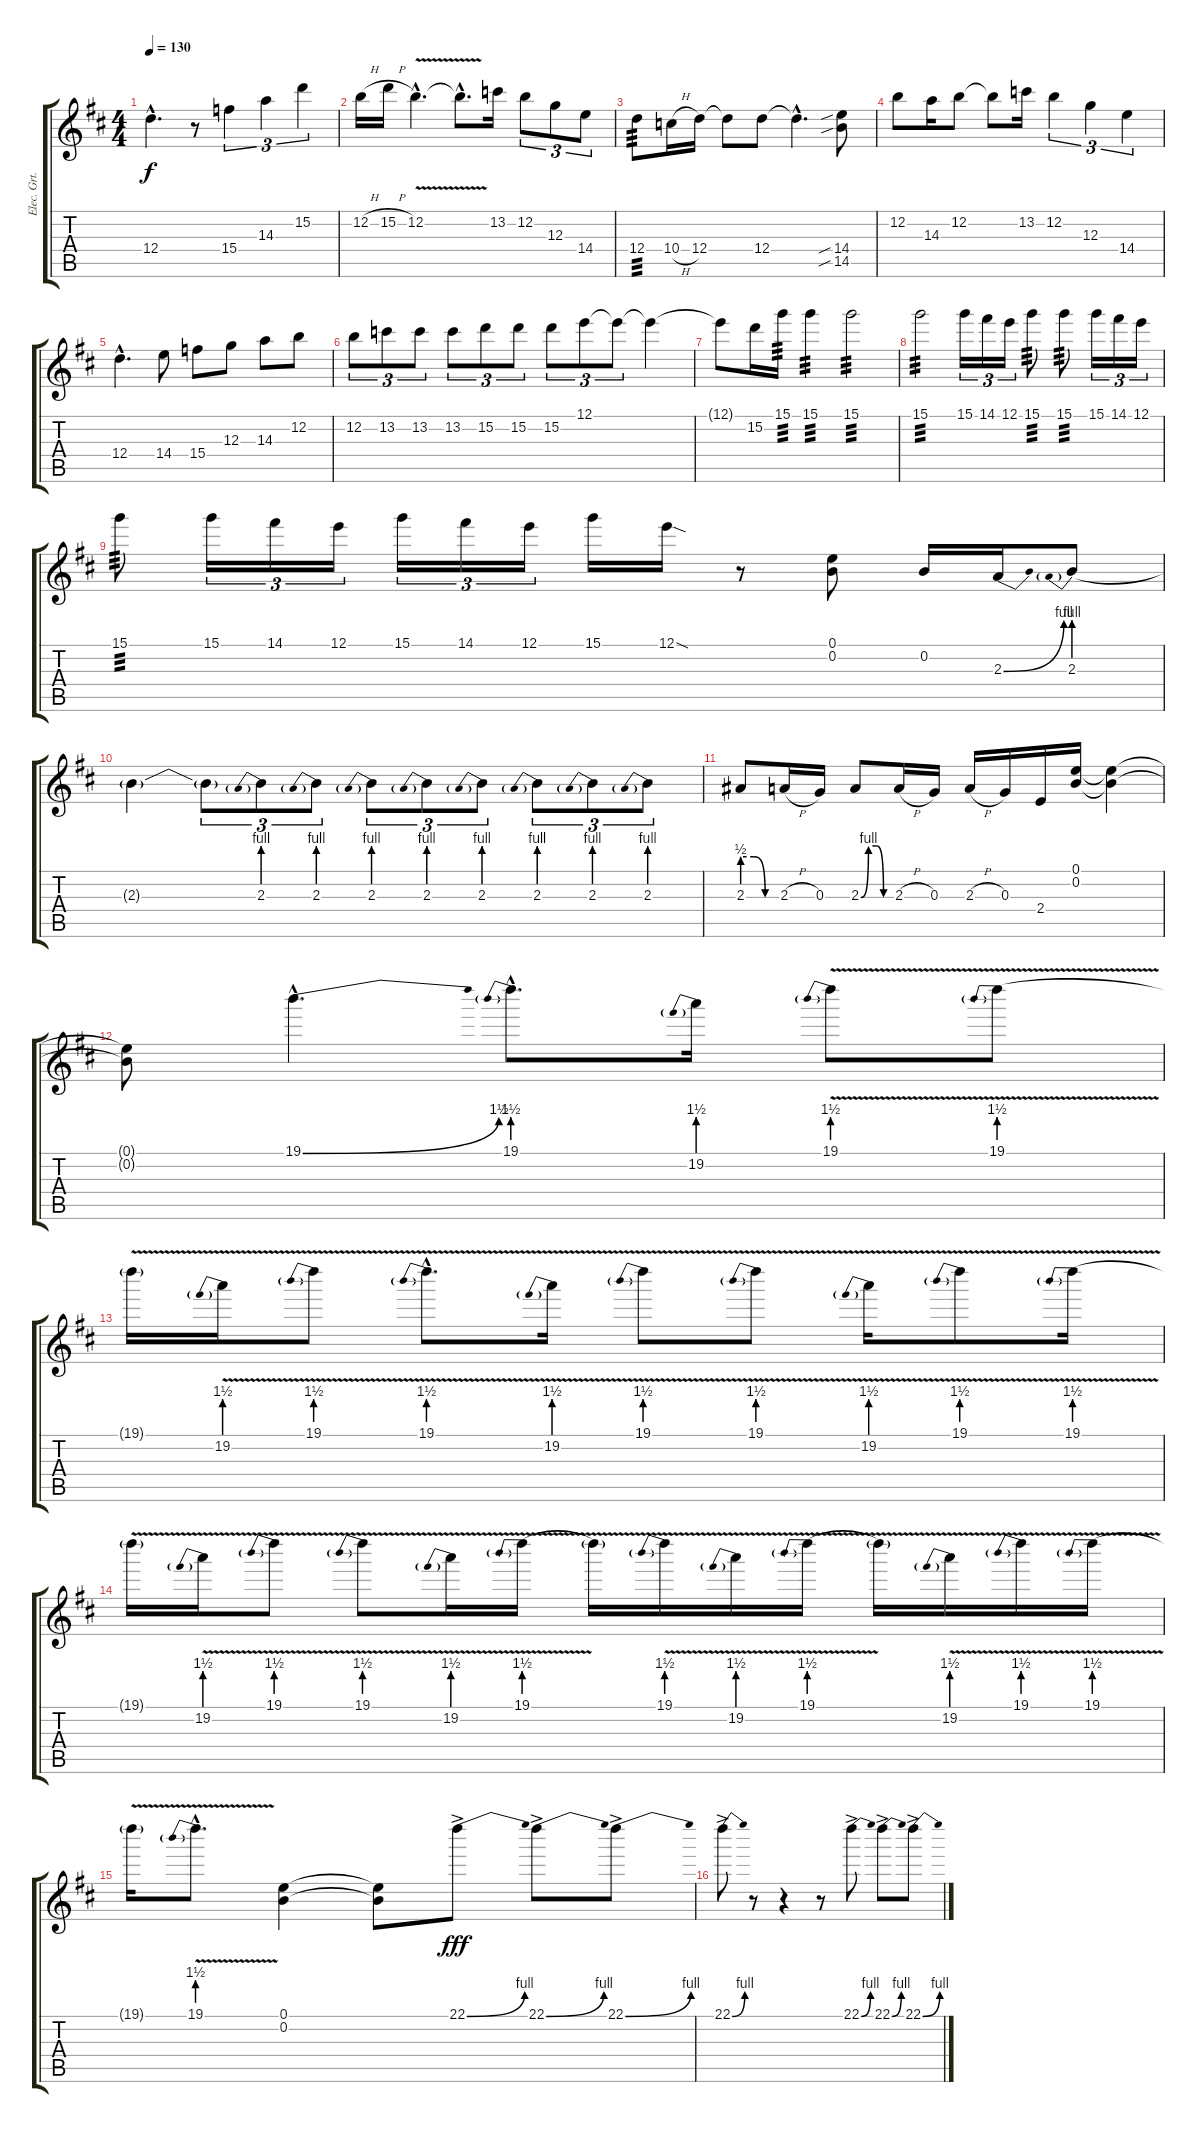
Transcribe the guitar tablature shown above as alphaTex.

\track ("Elec. Grt." "Elec. Grt.") {instrument distortionguitar}
\staff {score tabs}
\tuning (E4 B3 G3 D3 A2 E2) {hide}
\ts (4 4)
\tempo 130
\clef g2
\ks d
12.4{hac}.4{d dy f} r.8 15.4.4{tu (3 2)} 14.3.4{tu (3 2)} 15.2.4{tu (3 2)} |
12.2{h}.16 15.2{h}.16 12.2{v hac}.4{d} 12.2{hac t}.8{d} 13.2.16 12.2.8{tu (3 2)} 12.3.8{tu (3 2)} 14.4.8{tu (3 2)} |
12.4.8{tp 3} 10.4{h}.16 12.4.16 12.4{t}.8 12.4.8 12.4{hac t}.4{d} (14.4{sib} 14.5{sib}).8 |
12.2.8 14.3.16 12.2.8 12.2{t}.8 13.2.16 12.2.4{tu (3 2)} 12.3.4{tu (3 2)} 14.4.4{tu (3 2)} |
12.4{hac}.4{d} 14.4.8 15.4.8 12.3.8 14.3.8 12.2.8 |
12.2.8{tu (3 2)} 13.2.8{tu (3 2)} 13.2.8{tu (3 2)} 13.2.8{tu (3 2)} 15.2.8{tu (3 2)} 15.2.8{tu (3 2)} 15.2.8{tu (3 2)} 12.1.8{tu (3 2)} 12.1{t}.8{tu (3 2)} 12.1{t}.4 |
12.1{t}.8 15.2.16 15.1.16{tp 3} 15.1.4{tp 3} 15.1.2{tp 3} |
15.1.2{tp 3} 15.1.16{tu (3 2)} 14.1.16{tu (3 2)} 12.1.16{tu (3 2)} 15.1.8{tp 3} 15.1.8{tp 3} 15.1.16{tu (3 2)} 14.1.16{tu (3 2)} 12.1.16{tu (3 2)} |
15.1.8{tp 3} 15.1.16{tu (3 2)} 14.1.16{tu (3 2)} 12.1.16{tu (3 2)} 15.1.16{tu (3 2)} 14.1.16{tu (3 2)} 12.1.16{tu (3 2)} 15.1.16 12.1{sod}.16 r.8 (0.1 0.2).8 0.2.16 2.3{be (bend 0 0 60 4)}.16 2.3{be (prebend 0 4 60 4)}.8 |
2.3{t}.4 2.3{t}.8{tu (3 2)} 2.3{be (prebend 0 4 60 4)}.8{tu (3 2)} 2.3{be (prebend 0 4 60 4)}.8{tu (3 2)} 2.3{be (prebend 0 4 60 4)}.8{tu (3 2)} 2.3{be (prebend 0 4 60 4)}.8{tu (3 2)} 2.3{be (prebend 0 4 60 4)}.8{tu (3 2)} 2.3{be (prebend 0 4 60 4)}.8{tu (3 2)} 2.3{be (prebend 0 4 60 4)}.8{tu (3 2)} 2.3{be (prebend 0 4 60 4)}.8{tu (3 2)} |
2.3{be (custom 0 2 20 2 40 0 60 0)}.8 2.3{h}.16 0.3.16 2.3{be (custom 0 0 15 4 30 4 45 0 60 0)}.8 2.3{h}.16 0.3.16 2.3{h}.16 0.3.16 2.4.16 (0.1 0.2).16 (0.1{t} 0.2{t}).4 |
(0.1{t} 0.2{t}).8 19.1{be (bend 0 0 60 6) hac}.4{d} 19.1{be (prebend 0 6 60 6) hac}.8{d} 19.2{be (prebend 0 6 60 6)}.16 19.1{be (prebend 0 6 60 6) v}.8 19.1{be (prebend 0 6 60 6) v}.8 |
19.1{t}.16 19.2{be (prebend 0 6 60 6) v}.16 19.1{be (prebend 0 6 60 6) v}.8 19.1{be (prebend 0 6 60 6) v hac}.8{d} 19.2{be (prebend 0 6 60 6) v}.16 19.1{be (prebend 0 6 60 6) v}.8 19.1{be (prebend 0 6 60 6) v}.8 19.2{be (prebend 0 6 60 6) v}.16 19.1{be (prebend 0 6 60 6) v}.8 19.1{be (prebend 0 6 60 6) v}.16 |
19.1{t}.16 19.2{be (prebend 0 6 60 6) v}.16 19.1{be (prebend 0 6 60 6) v}.8 19.1{be (prebend 0 6 60 6) v}.8 19.2{be (prebend 0 6 60 6) v}.16 19.1{be (prebend 0 6 60 6) v}.16 19.1{t}.16 19.1{be (prebend 0 6 60 6) v}.16 19.2{be (prebend 0 6 60 6) v}.16 19.1{be (prebend 0 6 60 6) v}.16 19.1{t}.16 19.2{be (prebend 0 6 60 6) v}.16 19.1{be (prebend 0 6 60 6) v}.16 19.1{be (prebend 0 6 60 6) v}.16 |
19.1{t}.16 19.1{be (prebend 0 6 60 6) v hac}.8{d} (0.1 0.2).4 (0.1{t} 0.2{t}).8 22.1{be (bend 0 0 60 4) ac}.8{dy fff} 22.1{be (bend 0 0 60 4) ac}.8 22.1{be (bend 0 0 60 4) ac}.8 |
22.1{be (bend 0 0 60 4) ac}.8 r.8 r.4 r.8 22.1{be (bend 0 0 60 4) ac}.8 22.1{be (bend 0 0 60 4) ac}.8 22.1{be (bend 0 0 60 4) ac}.8
